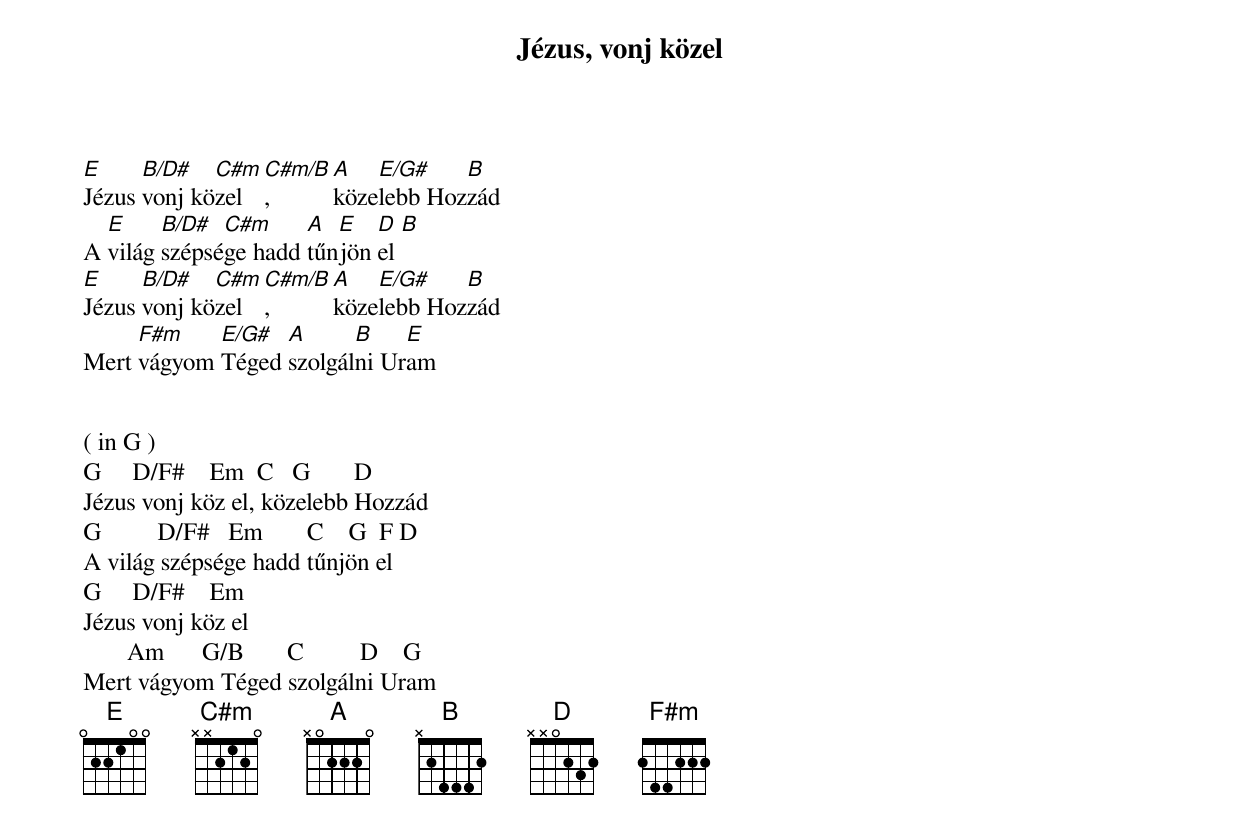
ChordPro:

{title: Jézus, vonj közel}
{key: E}
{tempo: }
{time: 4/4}
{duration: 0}


[E]Jézus [B/D#]vonj kö[C#m]zel [C#m/B], [A]köze[E/G#]lebb Hoz[B]zád
A [E]világ [B/D#]szépsé[C#m]ge hadd [A]tűn[E]jön [D]el [B]
[E]Jézus [B/D#]vonj kö[C#m]zel [C#m/B], [A]köze[E/G#]lebb Hoz[B]zád
Mert [F#m]vágyom [E/G#]Téged [A]szolgál[B]ni Ur[E]am


( in G )
G     D/F#    Em  C   G       D
Jézus vonj köz el, közelebb Hozzád
G         D/F#   Em       C    G  F D
A világ szépsége hadd tűnjön el
G     D/F#    Em
Jézus vonj köz el
       Am      G/B       C         D    G
Mert vágyom Téged szolgálni Uram
